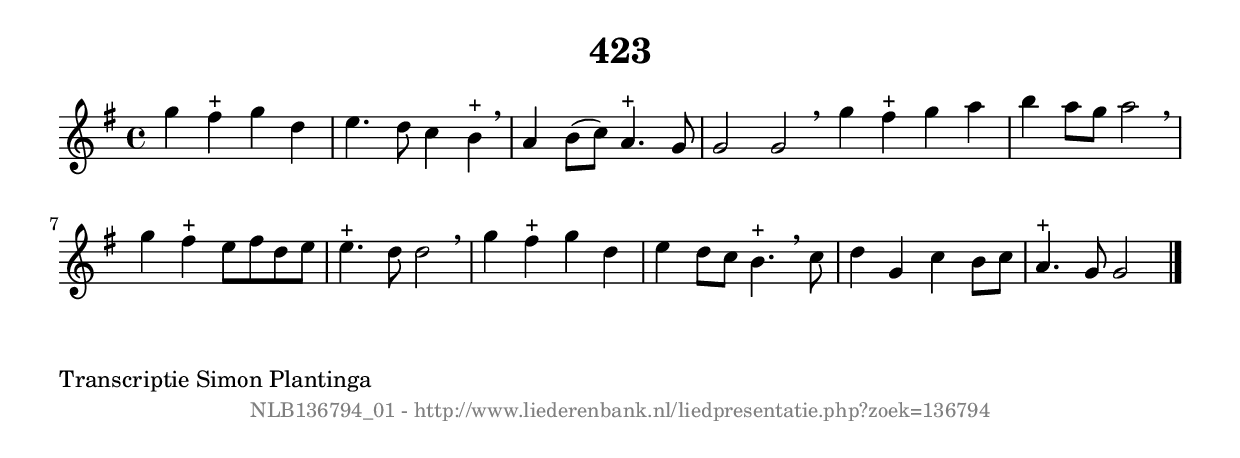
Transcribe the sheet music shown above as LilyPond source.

%
% produced by wce2krn 1.64 (7 June 2014)
%
\version"2.16"
#(append! paper-alist '(("long" . (cons (* 210 mm) (* 2000 mm)))))
#(set-default-paper-size "long")
sb = {\breathe}
mBreak = {\breathe }
bBreak = {\breathe }
x = {\once\override NoteHead #'style = #'cross }
gl=\glissando
itime={\override Staff.TimeSignature #'stencil = ##f }
ficta = {\once\set suggestAccidentals = ##t}
fine = {\once\override Score.RehearsalMark #'self-alignment-X = #1 \mark \markup {\italic{Fine}}}
dc = {\once\override Score.RehearsalMark #'self-alignment-X = #1 \mark \markup {\italic{D.C.}}}
dcf = {\once\override Score.RehearsalMark #'self-alignment-X = #1 \mark \markup {\italic{D.C. al Fine}}}
dcc = {\once\override Score.RehearsalMark #'self-alignment-X = #1 \mark \markup {\italic{D.C. al Coda}}}
ds = {\once\override Score.RehearsalMark #'self-alignment-X = #1 \mark \markup {\italic{D.S.}}}
dsf = {\once\override Score.RehearsalMark #'self-alignment-X = #1 \mark \markup {\italic{D.S. al Fine}}}
dsc = {\once\override Score.RehearsalMark #'self-alignment-X = #1 \mark \markup {\italic{D.S. al Coda}}}
pv = {\set Score.repeatCommands = #'((volta "1"))}
sv = {\set Score.repeatCommands = #'((volta "2"))}
tv = {\set Score.repeatCommands = #'((volta "3"))}
qv = {\set Score.repeatCommands = #'((volta "4"))}
xv = {\set Score.repeatCommands = #'((volta #f))}
\header{ tagline = ""
title = "423"
}
\score {{
\key g \major
\relative g'
{
\set melismaBusyProperties = #'()
\time 4/4
\tempo 4=120
\override Score.MetronomeMark #'transparent = ##t
\override Score.RehearsalMark #'break-visibility = #(vector #t #t #f)
g'4 fis4^"+" g4 d4 | e4. d8 c4 b4^"+" \sb | a4 b8( c8) a4.^"+" g8 | g2 g2 \bar ":|:" \bBreak
g'4 fis4^"+" g4 a4 | b4 a8 g8 a2 \sb | g4 fis4^"+" e8 fis8 d8 e8 | e4.^"+" d8 d2 | \mBreak \bar "|"
g4 fis4^"+" g4 d4 | e4 d8 c8 b4.^"+" \sb c8 | d4 g,4 c4 b8 c8 | a4.^"+" g8 g2 \bar "|."
 }}
 \midi { }
 \layout {
            indent = 0.0\cm
}
}
\markup { \wordwrap-string #" 
Transcriptie Simon Plantinga
"}
\markup { \vspace #0 } \markup { \with-color #grey \fill-line { \center-column { \smaller "NLB136794_01 - http://www.liederenbank.nl/liedpresentatie.php?zoek=136794" } } }
